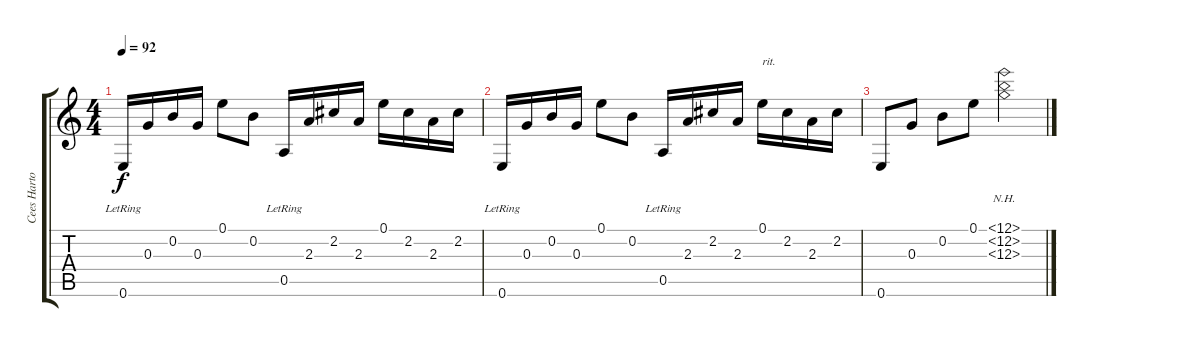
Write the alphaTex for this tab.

\track ("Cees Hartog" "Cees Harto") {instrument acousticguitarnylon}
\staff {score tabs}
\tuning (E4 B3 G3 D3 A2 E2) {hide}
\ts (4 4)
\tempo 92
\clef g2
\ks c
0.6{lr}.16{dy f} 0.3.16 0.2.16 0.3.16 0.1.8 0.2.8 0.5{lr}.16 2.3.16 2.2.16 2.3.16 0.1.16 2.2.16 2.3.16 2.2.16 |
0.6{lr}.16 0.3.16 0.2.16 0.3.16 0.1.8 0.2.8 0.5{lr}.16 2.3.16 2.2.16 2.3.16 0.1.16{txt "rit."} 2.2.16 2.3.16 2.2.16 |
0.6.8 0.3.8 0.2.8 0.1.8 (12.1{nh} 12.2{nh} 12.3{nh}).2
